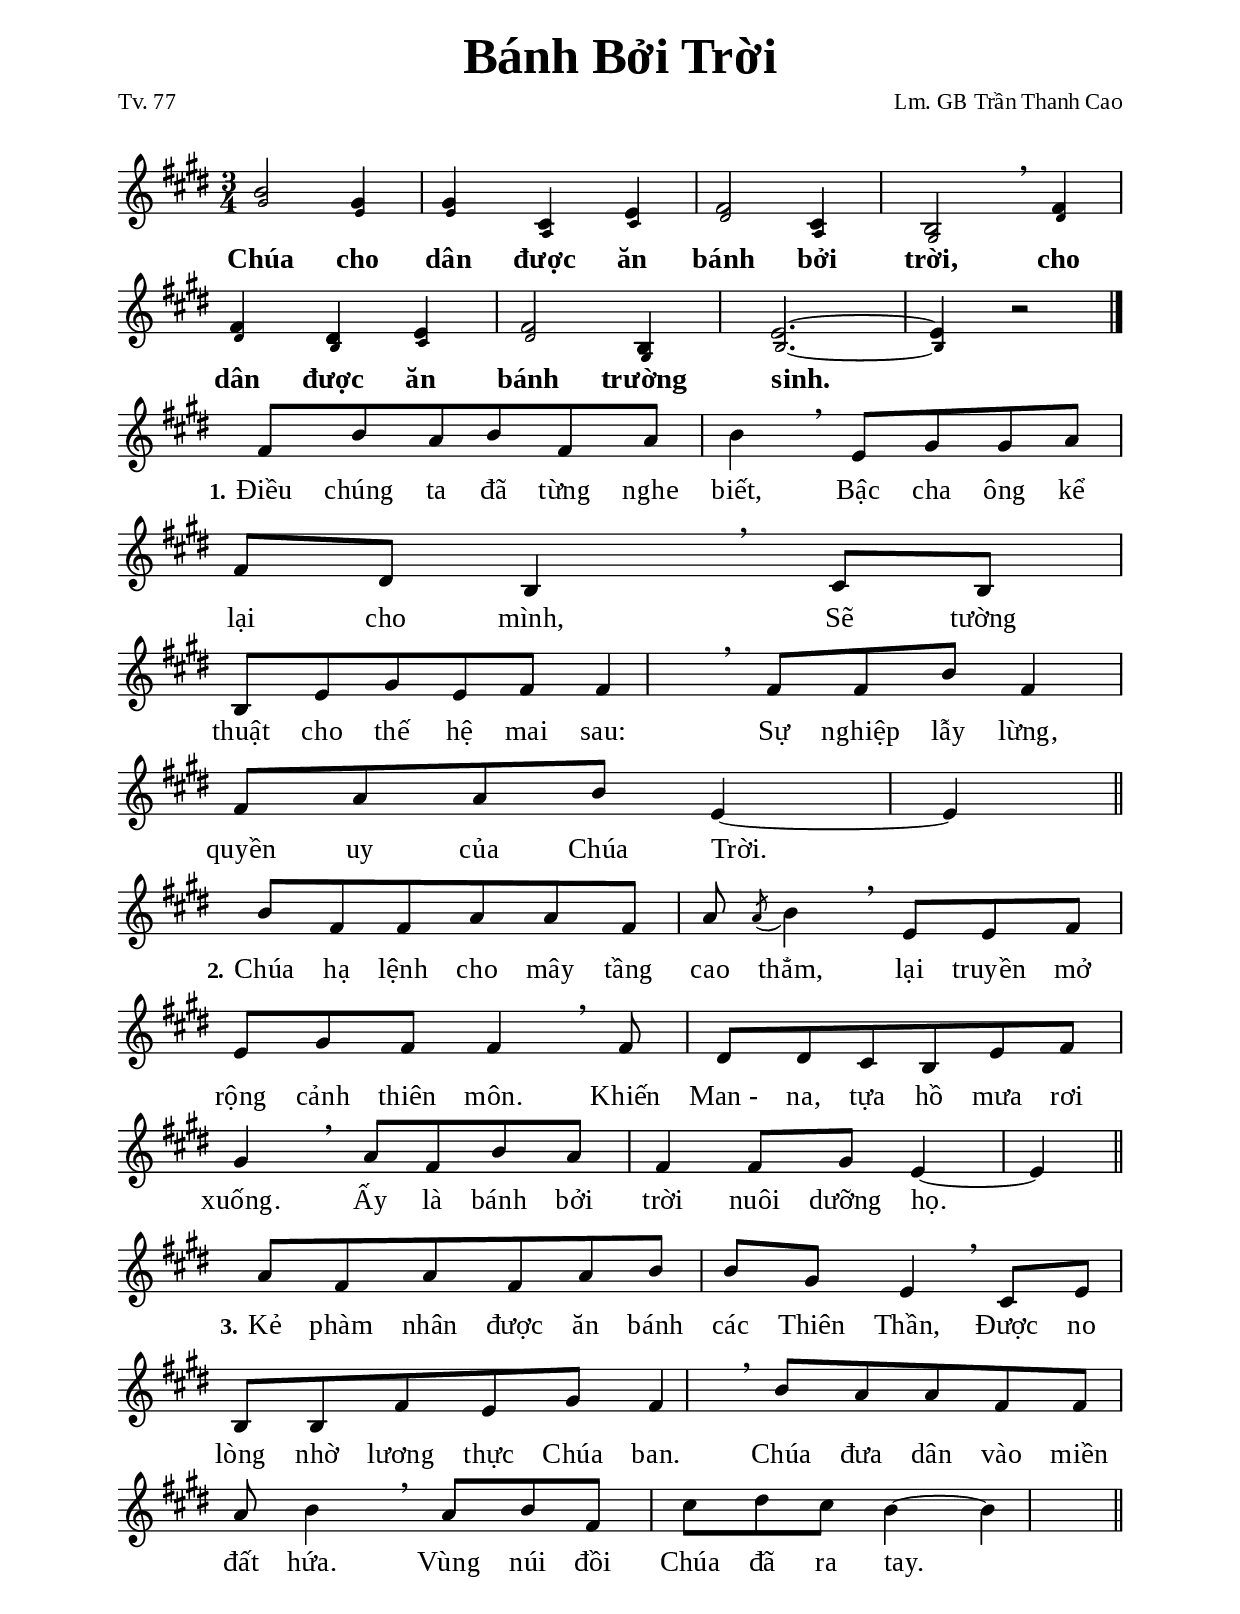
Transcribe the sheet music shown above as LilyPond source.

% Cài đặt chung
\version "2.22.1"
\include "english.ly"

\header {
  title = \markup { \fontsize #3 "Bánh Bởi Trời" }
  poet = "Tv. 77"
  composer = "Lm. GB Trần Thanh Cao"
  arranger = " "
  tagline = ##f
}

% Nhạc điệp khúc
nhacDiepKhucSop = \relative c'' {
  b2 gs4 |
  gs cs, e |
  fs2 cs4 |
  b2 \breathe fs'4 |
  fs ds e |
  fs2 b,4 |
  e2. ~ |
  e4 r2 \bar "|."
}

nhacDiepKhucBas = \relative c'' {
  gs2 e4 |
  e a, cs |
  ds2 a4 |
  gs2 ds'4 |
  ds b cs |
  ds2 gs,4 |
  b2. ~ |
  b4 r2
}

% Nhạc phiên khúc
nhacPhienKhucMot = \relative c' {
  fs8 b a b fs a b4 \breathe
  e,8 gs gs a fs ds b4 \breathe
  cs8 b b e gs e fs fs4 \breathe
  fs8 fs b fs4 fs8 a a b e,4 ~ e \bar "||"
}

nhacPhienKhucHai = \relative c'' {
  b8 fs fs a a fs a \acciaccatura a8 b4 \breathe
  e,8 e fs e gs fs fs4 \breathe
  fs8 ds ds cs b e fs gs4 \breathe
  a8 fs b a fs4 fs8 gs e4 ~ e \bar "||"
}

nhacPhienKhucBa = \relative c'' {
  a8 fs a fs a b b gs e4 \breathe
  cs8 e b b fs' e gs fs4 \breathe
  b8 a a fs fs a b4 \breathe
  a8 b fs cs' ds cs b4 ~ b \bar "||"
}

% Lời điệp khúc
loiDiepKhuc = \lyricmode {
  Chúa cho dân được ăn bánh bởi trời,
  cho dân được ăn bánh trường sinh.
}

% Lời phiên khúc
loiPhienKhucMot = \lyricmode {
  \set stanza = #"1."
  Điều chúng ta đã từng nghe biết,
  Bậc cha ông kể lại cho mình,
  Sẽ tường thuật cho thế hệ mai sau:
  Sự nghiệp lẫy lừng, quyền uy của Chúa Trời.
}

loiPhienKhucHai = \lyricmode {
  \set stanza = #"2."
  Chúa hạ lệnh cho mây tầng cao thẳm,
  lại truyền mở rộng cảnh thiên môn.
  Khiến "Man -" na, tựa hồ mưa rơi xuống.
  Ấy là bánh bởi trời nuôi dưỡng họ.
}

loiPhienKhucBa = \lyricmode {
  \set stanza = #"3."
  Kẻ phàm nhân được ăn bánh các Thiên Thần,
  Được no lòng nhờ lương thực Chúa ban.
  Chúa đưa dân vào miền đất hứa.
  Vùng núi đồi Chúa đã ra tay.
}


% Dàn trang
\paper {
  #(set-paper-size "a4")
  top-margin = 20\mm
  bottom-margin = 10\mm
  left-margin = 20\mm
  right-margin = 20\mm
  indent = #0
  #(define fonts
    (make-pango-font-tree
      "Liberation Serif"
      "Liberation Serif"
      "Liberation Serif"
      (/ 20 20)))
  page-count = #1
  system-system-spacing = #'((basic-distance . 11.5)
                             (minimum-distance . 11.5)
                             (padding . 1))
  score-system-spacing = #'((basic-distance . 11.5)
                             (minimum-distance . 11.5)
                             (padding . 1))
}

% Thiết lập tông và nhịp
TongNhip = { \key e \major \time 3/4 }

% Đổi kích thước nốt cho bè phụ
notBePhu =
#(define-music-function (font-size music) (number? ly:music?)
   (for-some-music
     (lambda (m)
       (if (music-is-of-type? m 'rhythmic-event)
           (begin
             (set! (ly:music-property m 'tweaks)
                   (cons `(font-size . ,font-size)
                         (ly:music-property m 'tweaks)))
             #t)
           #f))
     music)
   music)

\score {
  \new ChoirStaff <<
    \new Staff = diepKhuc \with {
        \consists "Merge_rests_engraver"
        %\magnifyStaff #(magstep +1)
        printPartCombineTexts = ##f
      }
      <<
      \new Voice \TongNhip \partCombine 
        \nhacDiepKhucSop
        \notBePhu -3 { \nhacDiepKhucBas }
      \new NullVoice = nhacThamChieu \nhacDiepKhucSop
      \new Lyrics \with {
          \override VerticalAxisGroup.
            nonstaff-relatedstaff-spacing.padding = #0.5
          \override VerticalAxisGroup.
            nonstaff-unrelatedstaff-spacing.padding = #1
        }
        \lyricsto nhacThamChieu \loiDiepKhuc
      >>
  >>
  \layout {
    \override Lyrics.LyricText.font-series = #'bold
    \override Lyrics.LyricText.font-size = #+2
    \override Lyrics.LyricSpace.minimum-distance = #4.0
    \override Score.BarNumber.break-visibility = ##(#f #f #f)
    \override Score.SpacingSpanner.uniform-stretching = ##t
  }
}

\score {
  \new ChoirStaff <<
    \new Staff = phienKhuc \with {
        %\magnifyStaff #(magstep +1)
      }
      <<
      \new Voice = beSop {
        \key e \major \time 3/4 \nhacPhienKhucMot
      }
    >>
    \new Lyrics \with {
          \override VerticalAxisGroup.
            nonstaff-relatedstaff-spacing.padding = #1
          \override VerticalAxisGroup.
            nonstaff-unrelatedstaff-spacing.padding = #1
        }
        \lyricsto beSop \loiPhienKhucMot
  >>
  \layout {
    \override Staff.TimeSignature.transparent = ##t
    \override Lyrics.LyricText.font-size = #+2
    \override Lyrics.LyricSpace.minimum-distance = #3.0
    \override Score.BarNumber.break-visibility = ##(#f #f #f)
    \override Score.SpacingSpanner.uniform-stretching = ##t
    \set Score.barAlways = ##t
    \set Score.defaultBarType = ""
  } 
}

\score {
  \new ChoirStaff <<
    \new Staff = phienKhuc \with {
        %\magnifyStaff #(magstep +1)
      }
      <<
      \new Voice = beSop {
        \key e \major \time 3/4 \nhacPhienKhucHai
      }
    >>
    \new Lyrics \with {
          \override VerticalAxisGroup.
            nonstaff-relatedstaff-spacing.padding = #1
          \override VerticalAxisGroup.
            nonstaff-unrelatedstaff-spacing.padding = #1
        }
        \lyricsto beSop \loiPhienKhucHai
  >>
  \layout {
    \override Staff.TimeSignature.transparent = ##t
    \override Lyrics.LyricText.font-size = #+2
    \override Lyrics.LyricSpace.minimum-distance = #2.7
    \override Score.BarNumber.break-visibility = ##(#f #f #f)
    \override Score.SpacingSpanner.uniform-stretching = ##t
    \set Score.barAlways = ##t
    \set Score.defaultBarType = ""
  } 
}

\score {
  \new ChoirStaff <<
    \new Staff = phienKhuc \with {
        %\magnifyStaff #(magstep +1)
      }
      <<
      \new Voice = beSop {
        \key e \major \time 3/4 \nhacPhienKhucBa
      }
    >>
    \new Lyrics \with {
          \override VerticalAxisGroup.
            nonstaff-relatedstaff-spacing.padding = #1
          \override VerticalAxisGroup.
            nonstaff-unrelatedstaff-spacing.padding = #1
        }
        \lyricsto beSop \loiPhienKhucBa
  >>
  \layout {
    \override Staff.TimeSignature.transparent = ##t
    \override Lyrics.LyricText.font-size = #+2
    \override Lyrics.LyricSpace.minimum-distance = #2.7
    \override Score.BarNumber.break-visibility = ##(#f #f #f)
    \override Score.SpacingSpanner.uniform-stretching = ##t
    \set Score.barAlways = ##t
    \set Score.defaultBarType = ""
  } 
}
